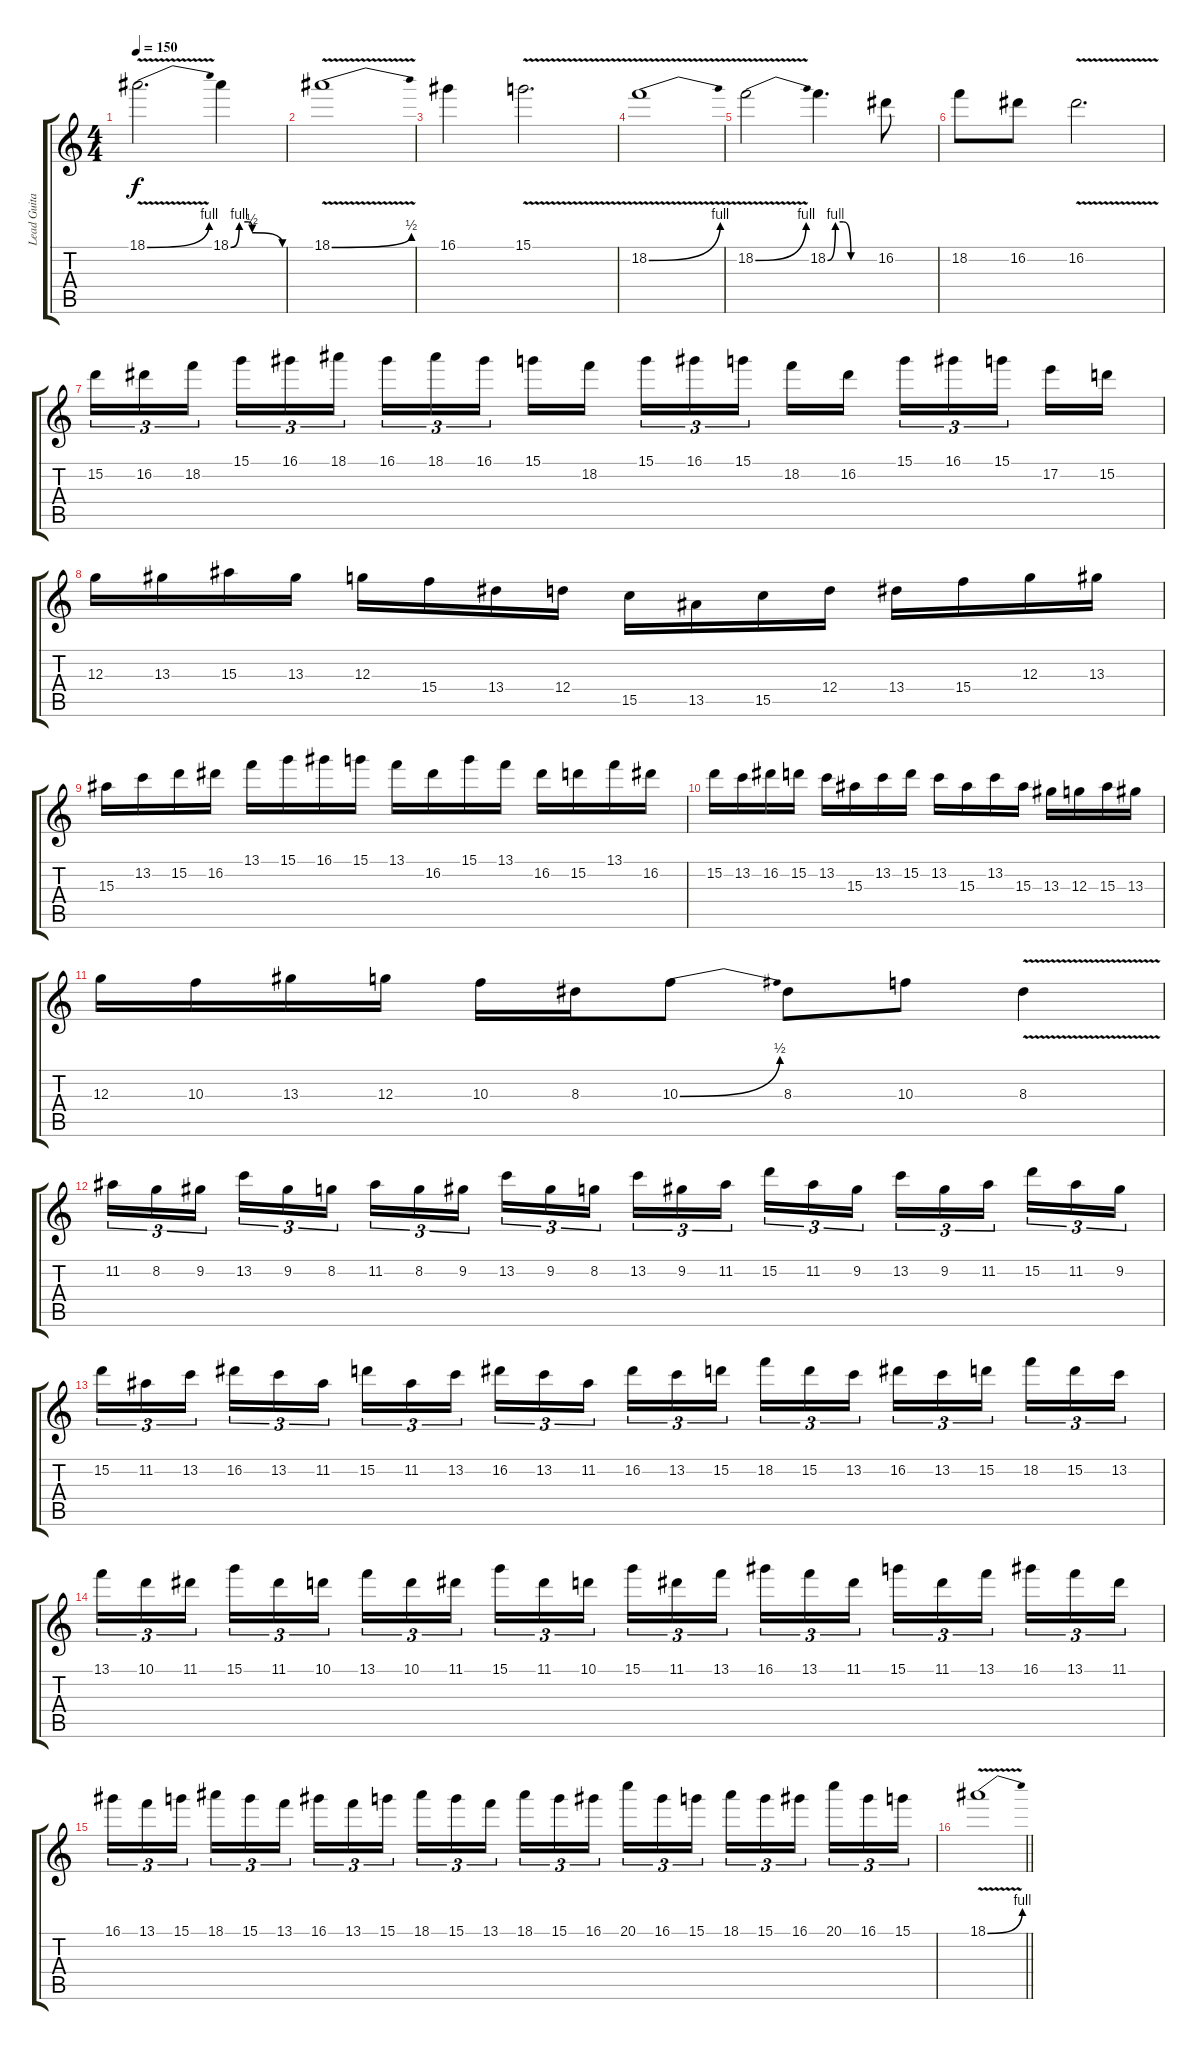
\track ("Lead Guitar" "Lead Guita") {instrument distortionguitar}
\staff {score tabs}
\tuning (E4 B3 G3 D3 A2 E2) {hide}
\ts (4 4)
\tempo 150
\clef g2
\ks c
18.1{be (bend 0 0 60 4) v}.2{d dy f} 18.1{be (custom 0 0 10 4 20 4 25 2 60 0)}.4 |
18.1{be (bend 0 0 60 2) v}.1 |
16.1.4 15.1{v}.2{d} |
18.2{be (bend 0 0 60 4) v}.1 |
18.2{be (bend 0 0 60 4) v}.2 18.2{be (custom 0 0 10 4 20 4 30 0 60 0)}.4{d} 16.2.8 |
18.2.8 16.2.8 16.2{v}.2{d} |
15.2.16{tu (3 2)} 16.2.16{tu (3 2)} 18.2.16{tu (3 2) beam splitsecondary} 15.1.16{tu (3 2)} 16.1.16{tu (3 2)} 18.1.16{tu (3 2)} 16.1.16{tu (3 2)} 18.1.16{tu (3 2)} 16.1.16{tu (3 2) beam splitsecondary} 15.1.16 18.2.16 15.1.16{tu (3 2)} 16.1.16{tu (3 2)} 15.1.16{tu (3 2) beam splitsecondary} 18.2.16 16.2.16 15.1.16{tu (3 2)} 16.1.16{tu (3 2)} 15.1.16{tu (3 2) beam splitsecondary} 17.2.16 15.2.16 |
12.3.16 13.3.16 15.3.16 13.3.16 12.3.16 15.4.16 13.4.16 12.4.16 15.5.16 13.5.16 15.5.16 12.4.16 13.4.16 15.4.16 12.3.16 13.3.16 |
15.3.16 13.2.16 15.2.16 16.2.16 13.1.16 15.1.16 16.1.16 15.1.16 13.1.16 16.2.16 15.1.16 13.1.16 16.2.16 15.2.16 13.1.16 16.2.16 |
15.2.16 13.2.16 16.2.16 15.2.16 13.2.16 15.3.16 13.2.16 15.2.16 13.2.16 15.3.16 13.2.16 15.3.16 13.3.16 12.3.16 15.3.16 13.3.16 |
12.3.16 10.3.16 13.3.16 12.3.16 10.3.16 8.3.16 10.3{be (bend 0 0 60 2)}.8 8.3.8 10.3.8 8.3{v}.4 |
11.2.16{tu (3 2)} 8.2.16{tu (3 2)} 9.2.16{tu (3 2) beam splitsecondary} 13.2.16{tu (3 2)} 9.2.16{tu (3 2)} 8.2.16{tu (3 2)} 11.2.16{tu (3 2)} 8.2.16{tu (3 2)} 9.2.16{tu (3 2) beam splitsecondary} 13.2.16{tu (3 2)} 9.2.16{tu (3 2)} 8.2.16{tu (3 2)} 13.2.16{tu (3 2)} 9.2.16{tu (3 2)} 11.2.16{tu (3 2) beam splitsecondary} 15.2.16{tu (3 2)} 11.2.16{tu (3 2)} 9.2.16{tu (3 2)} 13.2.16{tu (3 2)} 9.2.16{tu (3 2)} 11.2.16{tu (3 2) beam splitsecondary} 15.2.16{tu (3 2)} 11.2.16{tu (3 2)} 9.2.16{tu (3 2)} |
15.2.16{tu (3 2)} 11.2.16{tu (3 2)} 13.2.16{tu (3 2) beam splitsecondary} 16.2.16{tu (3 2)} 13.2.16{tu (3 2)} 11.2.16{tu (3 2)} 15.2.16{tu (3 2)} 11.2.16{tu (3 2)} 13.2.16{tu (3 2) beam splitsecondary} 16.2.16{tu (3 2)} 13.2.16{tu (3 2)} 11.2.16{tu (3 2)} 16.2.16{tu (3 2)} 13.2.16{tu (3 2)} 15.2.16{tu (3 2) beam splitsecondary} 18.2.16{tu (3 2)} 15.2.16{tu (3 2)} 13.2.16{tu (3 2)} 16.2.16{tu (3 2)} 13.2.16{tu (3 2)} 15.2.16{tu (3 2) beam splitsecondary} 18.2.16{tu (3 2)} 15.2.16{tu (3 2)} 13.2.16{tu (3 2)} |
13.1.16{tu (3 2)} 10.1.16{tu (3 2)} 11.1.16{tu (3 2) beam splitsecondary} 15.1.16{tu (3 2)} 11.1.16{tu (3 2)} 10.1.16{tu (3 2)} 13.1.16{tu (3 2)} 10.1.16{tu (3 2)} 11.1.16{tu (3 2) beam splitsecondary} 15.1.16{tu (3 2)} 11.1.16{tu (3 2)} 10.1.16{tu (3 2)} 15.1.16{tu (3 2)} 11.1.16{tu (3 2)} 13.1.16{tu (3 2) beam splitsecondary} 16.1.16{tu (3 2)} 13.1.16{tu (3 2)} 11.1.16{tu (3 2)} 15.1.16{tu (3 2)} 11.1.16{tu (3 2)} 13.1.16{tu (3 2) beam splitsecondary} 16.1.16{tu (3 2)} 13.1.16{tu (3 2)} 11.1.16{tu (3 2)} |
16.1.16{tu (3 2)} 13.1.16{tu (3 2)} 15.1.16{tu (3 2) beam splitsecondary} 18.1.16{tu (3 2)} 15.1.16{tu (3 2)} 13.1.16{tu (3 2)} 16.1.16{tu (3 2)} 13.1.16{tu (3 2)} 15.1.16{tu (3 2) beam splitsecondary} 18.1.16{tu (3 2)} 15.1.16{tu (3 2)} 13.1.16{tu (3 2)} 18.1.16{tu (3 2)} 15.1.16{tu (3 2)} 16.1.16{tu (3 2) beam splitsecondary} 20.1.16{tu (3 2)} 16.1.16{tu (3 2)} 15.1.16{tu (3 2)} 18.1.16{tu (3 2)} 15.1.16{tu (3 2)} 16.1.16{tu (3 2) beam splitsecondary} 20.1.16{tu (3 2)} 16.1.16{tu (3 2)} 15.1.16{tu (3 2)} |
\barLineRight lightlight
18.1{be (bend 0 0 60 4) v}.1
